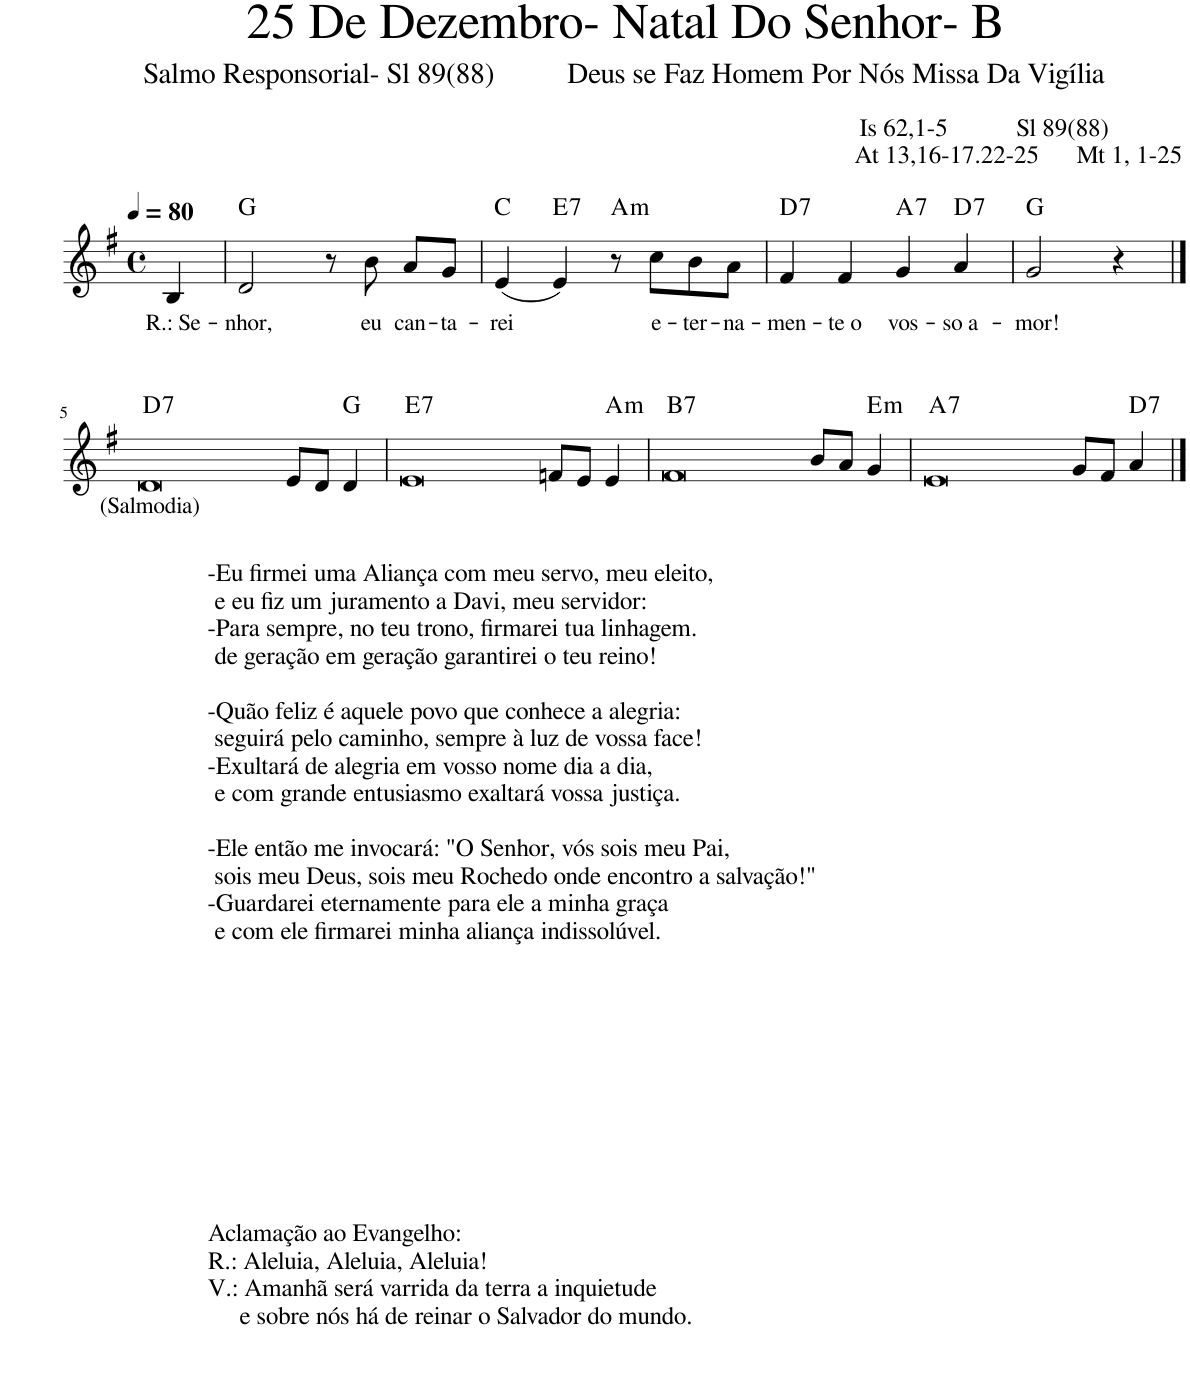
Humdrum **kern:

**kern	**text	**harte
*part1	*part1	*part1
*staff1	*staff1	*
*I"Voz	*	*
*I'Vo.	*	*
*clefG2	*	*
*k[f#]	*	*
*M4/4	*	*
*met(c)	*	*
*MM80	*	*
=	=	=
!	!LO:LY:b	!
4B/	R.: Se-	.
=1	=1	=1
!	!LO:LY:b	!
2d/	-nhor,	G:maj
8r	.	.
!	!LO:LY:b	!
8b\	eu	.
!	!LO:LY:b	!
8a/L	can-	.
!	!LO:LY:b	!
8g/J	-ta-	.
=2	=2	=2
!	!LO:LY:b	!
(4e/	-rei	C:maj
!	!	!LO:H:kt=7
4e/)	.	E:7
!	!	!LO:H:kt=m
8r	.	A:min
!	!LO:LY:b	!
8cc\L	e-	.
!	!LO:LY:b	!
8b\	-ter-	.
!	!LO:LY:b	!
8a\J	-na-	.
=3	=3	=3
!	!LO:LY:b	!LO:H:kt=7
4f#/	-men-	D:7
!	!LO:LY:b	!
4f#/	-te o	.
!	!LO:LY:b	!LO:H:kt=7
4g/	vos-	A:7
!	!LO:LY:b	!LO:H:kt=7
4a/	-so a-	D:7
=4	=4	=4
!	!LO:LY:b	!
2g/	-mor!	G:maj
4r	.	.
!!LO:LB:g=z
==5	==5	==5
!LO:TX:b:t=-Eu firmei uma Aliança com meu servo, meu eleito,	!	!
!LO:TX:b:t=e eu fiz um juramento a Davi, meu servidor&colon;	!	!
!LO:TX:b:t=-Para sempre, no teu trono, firmarei tua linhagem.	!	!
!LO:TX:b:t=de geração em geração garantirei o teu reino!	!	!
!LO:TX:b:t=-Quão feliz é aquele povo que conhece a alegria&colon;	!	!
!LO:TX:b:t=seguirá pelo caminho, sempre à luz de vossa face!	!	!
!LO:TX:b:t=-Exultará de alegria em vosso nome dia a dia,	!	!
!LO:TX:b:t=e com grande entusiasmo exaltará vossa justiça.	!	!
!LO:TX:b:t=-Ele então me invocará&colon; "O Senhor, vós sois meu Pai,	!	!
!LO:TX:b:t=sois meu Deus, sois meu Rochedo onde encontro a salvação!"	!	!
!LO:TX:b:t=-Guardarei eternamente para ele a minha graça	!	!
!LO:TX:b:t=e com ele firmarei minha aliança indissolúvel.	!	!
!LO:TX:b:t=Aclamação ao Evangelho&colon;	!	!
!LO:TX:b:t=R.&colon; Aleluia, Aleluia, Aleluia!	!	!
!LO:TX:b:t=V.&colon; Amanhã será varrida da terra a inquietude	!	!
!LO:TX:b:t=e sobre nós há de reinar o Salvador do mundo.	!	!
!	!LO:LY:b	!LO:H:kt=7
[1d	(Salmodia)	D:7
1ryy	.	.
8e/L	.	.
8d/J	.	.
4d/	.	G:maj
=6	=6	=6
!	!	!LO:H:kt=7
[1e	.	E:7
1d]	.	.
8fn/L	.	.
8e/J	.	.
!	!	!LO:H:kt=m
4e/	.	A:min
=7	=7	=7
!	!	!LO:H:kt=7
[1f#	.	B:7
1e]	.	.
8b/L	.	.
8a/J	.	.
!	!	!LO:H:kt=m
4g/	.	E:min
=8	=8	=8
!	!	!LO:H:kt=7
[1e	.	A:7
1f#]	.	.
8g/L	.	.
8f#/J	.	.
!	!	!LO:H:kt=7
4a/	.	D:7
==9	==9	==9
1e]	.	.
=	=	=
*-	*-	*-
